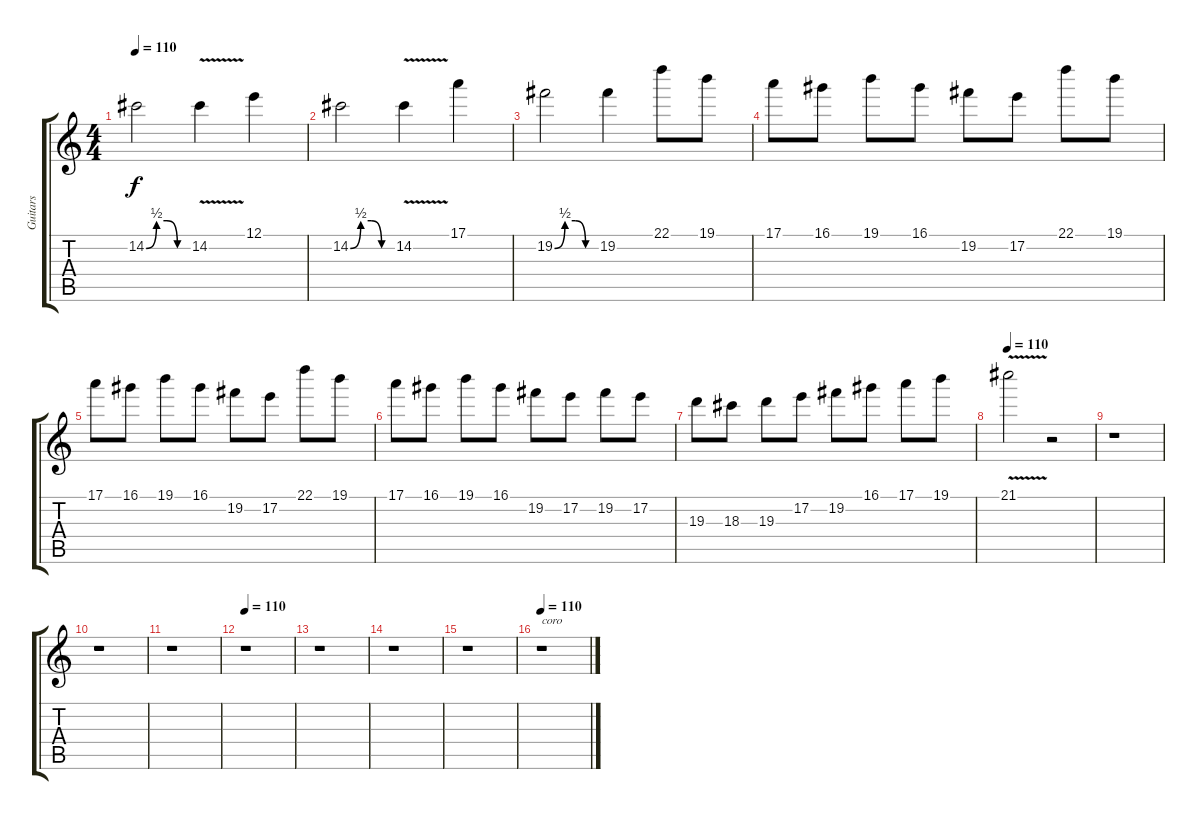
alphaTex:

\track ("Guitars" "Guitars") {instrument distortionguitar}
\staff {score tabs}
\tuning (E4 B3 G3 D3 A2 E2) {hide}
\ts (4 4)
\tempo 110
\clef g2
\ks c
14.2{be (custom 0 0 15 2 30 2 45 0 60 0)}.2{dy f} 14.2{v}.4 12.1.4 |
14.2{be (custom 0 0 15 2 30 2 45 0 60 0)}.2 14.2{v}.4 17.1.4 |
19.2{be (custom 0 0 15 2 30 2 45 0 60 0)}.2 19.2.4 22.1.8 19.1.8 |
17.1.8 16.1.8 19.1.8 16.1.8 19.2.8 17.2.8 22.1.8 19.1.8 |
17.1.8 16.1.8 19.1.8 16.1.8 19.2.8 17.2.8 22.1.8 19.1.8 |
17.1.8 16.1.8 19.1.8 16.1.8 19.2.8 17.2.8 19.2.8 17.2.8 |
19.3.8 18.3.8 19.3.8 17.2.8 19.2.8 16.1.8 17.1.8 19.1.8 |
\tempo 110
21.1{v}.2 r.2 |
r.1 |
r.1 |
r.1 |
\tempo 110
r.1 |
r.1 |
r.1 |
r.1 |
\tempo 110
r.1{txt "coro"}
